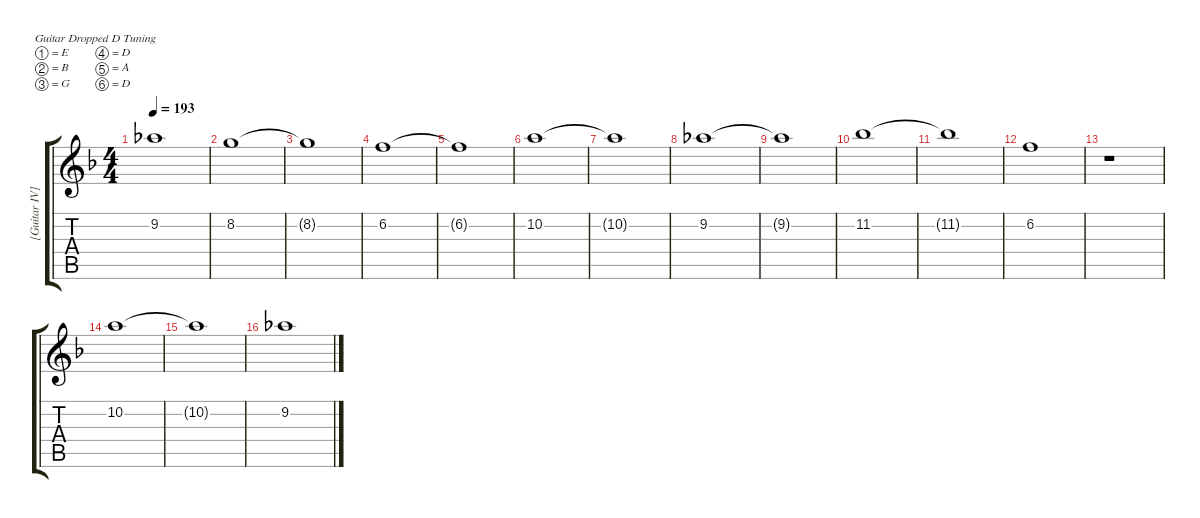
\hideDynamics
\bracketExtendMode groupsimilarinstruments
\firstSystemTrackNameMode fullname
\otherSystemsTrackNameMode fullname
\otherSystemsTrackNameOrientation horizontal
\track ("[Guitar IV]" "E-Gt") {instrument distortionguitar}
\staff {score tabs}
\tuning (E4 B3 G3 D3 A2 D2)
\ts (4 4)
\tempo 193
\clef g2
\scale
0.25
\ks f
9.2{t}.1{dy f} |
\scale
0.25 8.2.1 |
\scale
0.25 8.2{t}.1 |
\scale
0.25 6.2.1 |
\scale
0.25 6.2{t}.1 |
\scale
0.25 10.2.1 |
\scale
0.25 10.2{t}.1 |
\scale
0.25 9.2.1 |
\scale
0.25 9.2{t}.1 |
\scale
0.25 11.2.1 |
\scale
0.25 11.2{t}.1 |
\scale
0.25 6.2.1 |
\scale
0.25 r.1 |
\scale
0.25 10.2.1 |
\scale
0.25 10.2{t}.1 |
\scale
0.25 9.2.1
